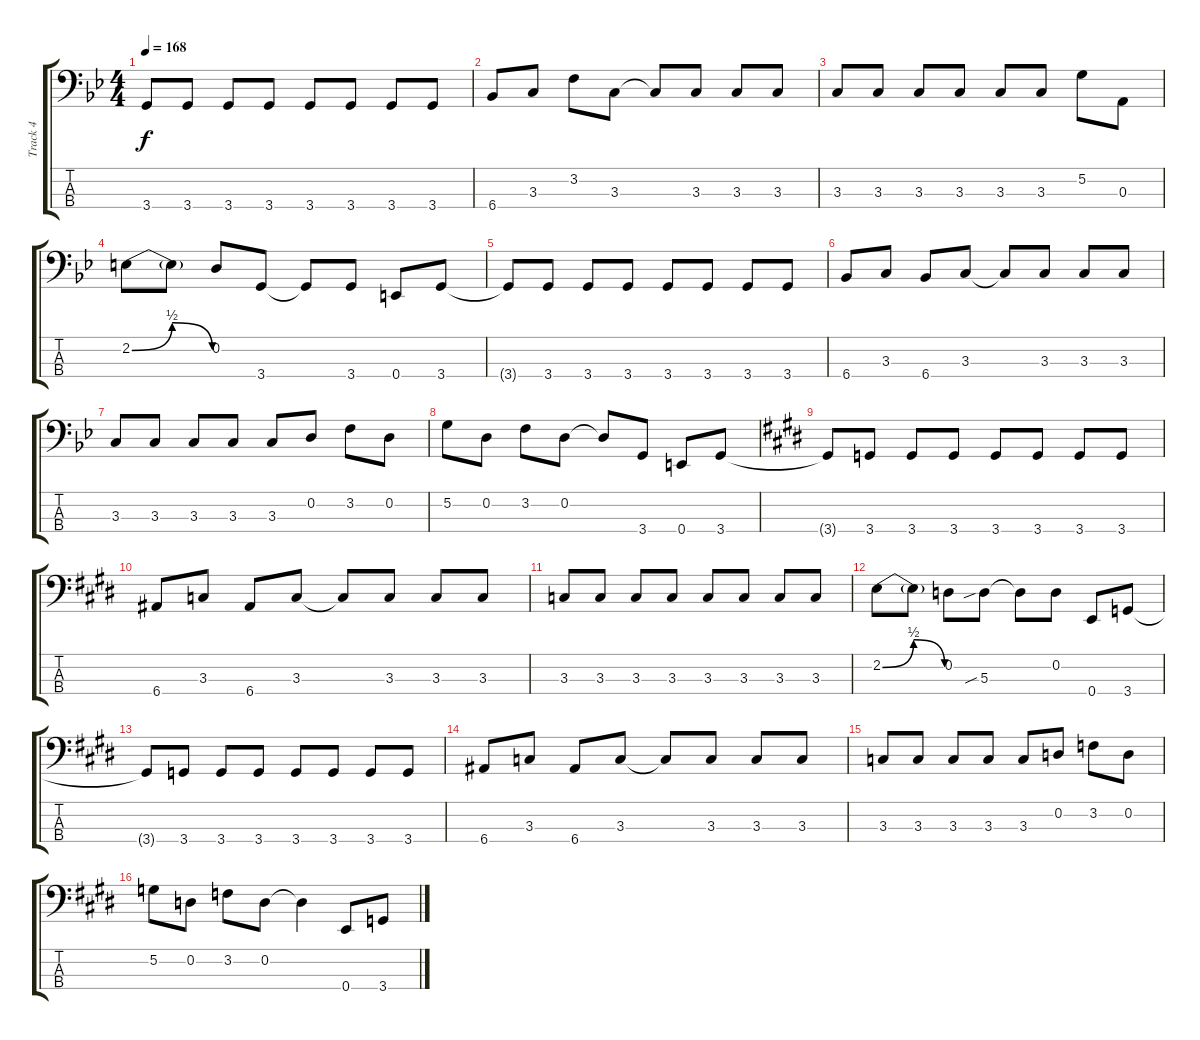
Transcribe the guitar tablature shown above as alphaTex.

\track ("Track 4" "Track 4") {instrument electricbassfinger}
\staff {score tabs}
\tuning (G2 D2 A1 E1) {hide}
\ts (4 4)
\tempo 168
\clef f4
\ks bb
3.4{t}.8{dy f} 3.4.8 3.4.8 3.4.8 3.4.8 3.4.8 3.4.8 3.4.8 |
6.4.8 3.3.8 3.2.8 3.3.8 3.3{t}.8 3.3.8 3.3.8 3.3.8 |
3.3.8 3.3.8 3.3.8 3.3.8 3.3.8 3.3.8 5.2.8 0.3.8 |
2.2{be (bendrelease 0 0 30 2 30 2 60 0)}.8 2.2{t}.8 0.2.8 3.4.8 3.4{t}.8 3.4.8 0.4.8 3.4.8 |
3.4{t}.8 3.4.8 3.4.8 3.4.8 3.4.8 3.4.8 3.4.8 3.4.8 |
6.4.8 3.3.8 6.4.8 3.3.8 3.3{t}.8 3.3.8 3.3.8 3.3.8 |
3.3.8 3.3.8 3.3.8 3.3.8 3.3.8 0.2.8 3.2.8 0.2.8 |
5.2.8 0.2.8 3.2.8 0.2.8 0.2{t}.8 3.4.8 0.4.8 3.4.8 |
\ks e
3.4{t}.8 3.4.8 3.4.8 3.4.8 3.4.8 3.4.8 3.4.8 3.4.8 |
6.4.8 3.3.8 6.4.8 3.3.8 3.3{t}.8 3.3.8 3.3.8 3.3.8 |
3.3.8 3.3.8 3.3.8 3.3.8 3.3.8 3.3.8 3.3.8 3.3.8 |
2.2{be (bendrelease 0 0 30 2 30 2 60 0)}.8 2.2{t}.8 0.2.8 5.3{sib}.8 5.3{t}.8 0.2.8 0.4.8 3.4.8 |
3.4{t}.8 3.4.8 3.4.8 3.4.8 3.4.8 3.4.8 3.4.8 3.4.8 |
6.4.8 3.3.8 6.4.8 3.3.8 3.3{t}.8 3.3.8 3.3.8 3.3.8 |
3.3.8 3.3.8 3.3.8 3.3.8 3.3.8 0.2.8 3.2.8 0.2.8 |
5.2.8 0.2.8 3.2.8 0.2.8 0.2{t}.4 0.4.8 3.4.8
